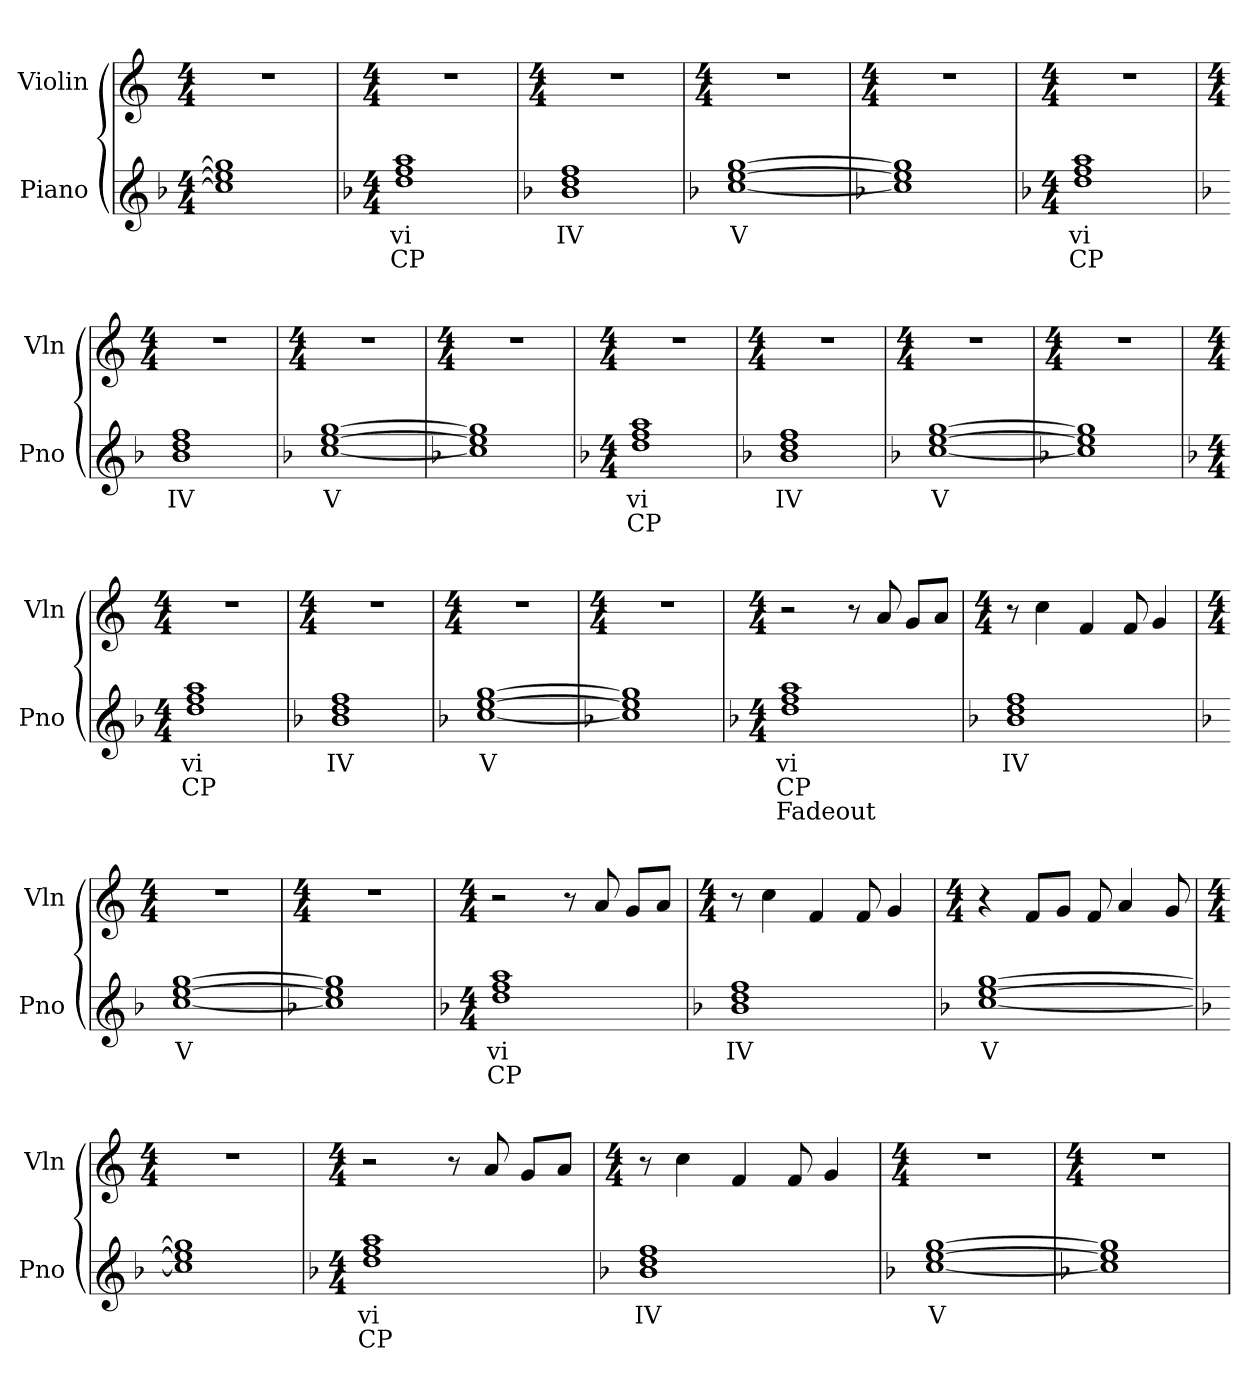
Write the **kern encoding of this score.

**kern	**text	**text	**text	**kern
*part2	*part2	*part2	*part2	*part1
*staff2	*staff2	*staff2	*staff2	*staff1
*I"Piano	*	*	*	*I"Violin
*I'Pno	*	*	*	*I'Vln
*k[b-]	*	*	*	*
*F:	*	*	*	*
*M4/4	*	*	*	*M4/4
=	=	=	=	=
1cc] 1ee] 1gg]	.	.	.	1r
=	=	=	=	=
*k[b-]	*	*	*	*
*F:	*	*	*	*
*M4/4	*	*	*	*M4/4
1dd 1ff 1aa	vi	CP	.	1r
=	=	=	=	=
*k[b-]	*	*	*	*
*F:	*	*	*	*
*	*	*	*	*M4/4
1b- 1dd 1ff	IV	.	.	1r
=	=	=	=	=
*k[b-]	*	*	*	*
*F:	*	*	*	*
*	*	*	*	*M4/4
[1cc [1ee [1gg	V	.	.	1r
=	=	=	=	=
*k[b-]	*	*	*	*
*F:	*	*	*	*
*	*	*	*	*M4/4
1cc] 1ee] 1gg]	.	.	.	1r
=	=	=	=	=
*k[b-]	*	*	*	*
*F:	*	*	*	*
*M4/4	*	*	*	*M4/4
1dd 1ff 1aa	vi	CP	.	1r
=	=	=	=	=
*k[b-]	*	*	*	*
*F:	*	*	*	*
*	*	*	*	*M4/4
1b- 1dd 1ff	IV	.	.	1r
=	=	=	=	=
*k[b-]	*	*	*	*
*F:	*	*	*	*
*	*	*	*	*M4/4
[1cc [1ee [1gg	V	.	.	1r
=	=	=	=	=
*k[b-]	*	*	*	*
*F:	*	*	*	*
*	*	*	*	*M4/4
1cc] 1ee] 1gg]	.	.	.	1r
=	=	=	=	=
*k[b-]	*	*	*	*
*F:	*	*	*	*
*M4/4	*	*	*	*M4/4
1dd 1ff 1aa	vi	CP	.	1r
=	=	=	=	=
*k[b-]	*	*	*	*
*F:	*	*	*	*
*	*	*	*	*M4/4
1b- 1dd 1ff	IV	.	.	1r
=	=	=	=	=
*k[b-]	*	*	*	*
*F:	*	*	*	*
*	*	*	*	*M4/4
[1cc [1ee [1gg	V	.	.	1r
=	=	=	=	=
*k[b-]	*	*	*	*
*F:	*	*	*	*
*	*	*	*	*M4/4
1cc] 1ee] 1gg]	.	.	.	1r
=	=	=	=	=
*k[b-]	*	*	*	*
*F:	*	*	*	*
*M4/4	*	*	*	*M4/4
1dd 1ff 1aa	vi	CP	.	1r
=	=	=	=	=
*k[b-]	*	*	*	*
*F:	*	*	*	*
*	*	*	*	*M4/4
1b- 1dd 1ff	IV	.	.	1r
=	=	=	=	=
*k[b-]	*	*	*	*
*F:	*	*	*	*
*	*	*	*	*M4/4
[1cc [1ee [1gg	V	.	.	1r
=	=	=	=	=
*k[b-]	*	*	*	*
*F:	*	*	*	*
*	*	*	*	*M4/4
1cc] 1ee] 1gg]	.	.	.	1r
=	=	=	=	=
*k[b-]	*	*	*	*
*F:	*	*	*	*
*M4/4	*	*	*	*M4/4
1dd 1ff 1aa	vi	CP	Fadeout	2r
.	.	.	.	8r
.	.	.	.	8a
.	.	.	.	8gL
.	.	.	.	8aJ
=	=	=	=	=
*k[b-]	*	*	*	*
*F:	*	*	*	*
*	*	*	*	*M4/4
1b- 1dd 1ff	IV	.	.	8r
.	.	.	.	4cc
.	.	.	.	4f
.	.	.	.	8f
.	.	.	.	4g
=	=	=	=	=
*k[b-]	*	*	*	*
*F:	*	*	*	*
*	*	*	*	*M4/4
[1cc [1ee [1gg	V	.	.	1r
=	=	=	=	=
*k[b-]	*	*	*	*
*F:	*	*	*	*
*	*	*	*	*M4/4
1cc] 1ee] 1gg]	.	.	.	1r
=	=	=	=	=
*k[b-]	*	*	*	*
*F:	*	*	*	*
*M4/4	*	*	*	*M4/4
1dd 1ff 1aa	vi	CP	.	2r
.	.	.	.	8r
.	.	.	.	8a
.	.	.	.	8gL
.	.	.	.	8aJ
=	=	=	=	=
*k[b-]	*	*	*	*
*F:	*	*	*	*
*	*	*	*	*M4/4
1b- 1dd 1ff	IV	.	.	8r
.	.	.	.	4cc
.	.	.	.	4f
.	.	.	.	8f
.	.	.	.	4g
=	=	=	=	=
*k[b-]	*	*	*	*
*F:	*	*	*	*
*	*	*	*	*M4/4
[1cc [1ee [1gg	V	.	.	4r
.	.	.	.	8fL
.	.	.	.	8gJ
.	.	.	.	8f
.	.	.	.	4a
.	.	.	.	8g
=	=	=	=	=
*k[b-]	*	*	*	*
*F:	*	*	*	*
*	*	*	*	*M4/4
1cc] 1ee] 1gg]	.	.	.	1r
=	=	=	=	=
*k[b-]	*	*	*	*
*F:	*	*	*	*
*M4/4	*	*	*	*M4/4
1dd 1ff 1aa	vi	CP	.	2r
.	.	.	.	8r
.	.	.	.	8a
.	.	.	.	8gL
.	.	.	.	8aJ
=	=	=	=	=
*k[b-]	*	*	*	*
*F:	*	*	*	*
*	*	*	*	*M4/4
1b- 1dd 1ff	IV	.	.	8r
.	.	.	.	4cc
.	.	.	.	4f
.	.	.	.	8f
.	.	.	.	4g
=	=	=	=	=
*k[b-]	*	*	*	*
*F:	*	*	*	*
*	*	*	*	*M4/4
[1cc [1ee [1gg	V	.	.	1r
=	=	=	=	=
*k[b-]	*	*	*	*
*F:	*	*	*	*
*	*	*	*	*M4/4
1cc] 1ee] 1gg]	.	.	.	1r
=	=	=	=	=
*-	*-	*-	*-	*-
